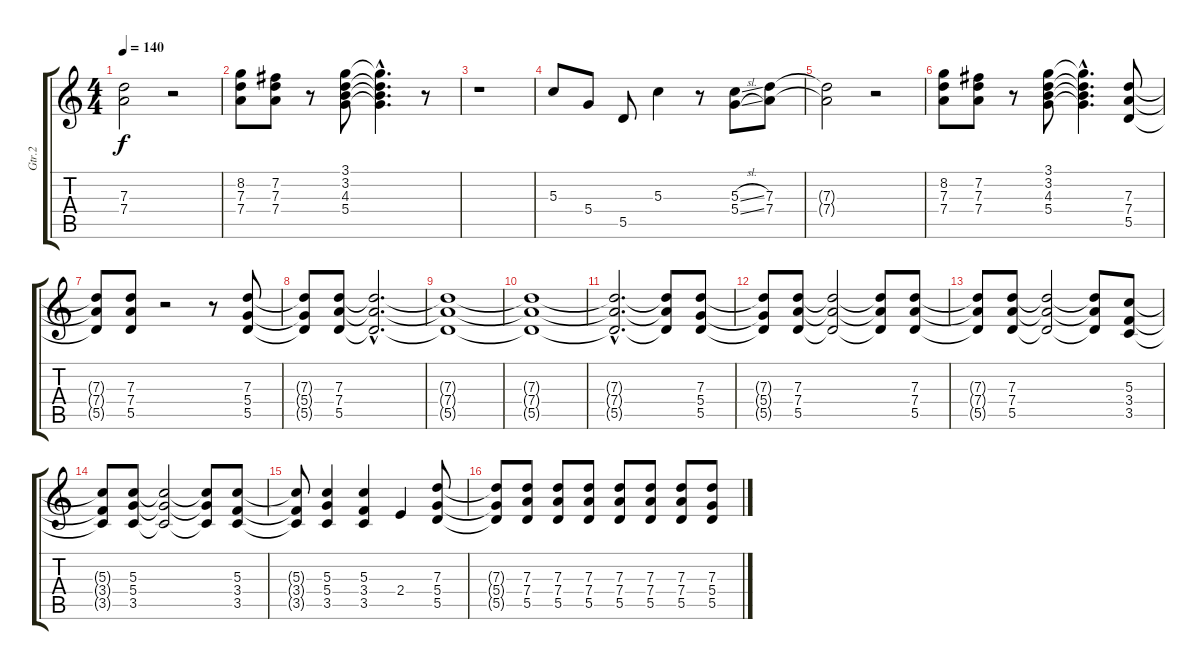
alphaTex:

\track ("Gtr.2" "Gtr.2") {instrument overdrivenguitar}
\staff {score tabs}
\tuning (E4 B3 G3 D3 A2 E2) {hide}
\ts (4 4)
\tempo 140
\clef g2
\ks c
(7.3{t} 7.4{t}).2{dy f} r.2 |
(8.2 7.3 7.4).8 (7.2 7.3 7.4).8 r.8 (3.1 3.2 4.3 5.4).8 (3.1{hac t} 3.2{hac t} 4.3{hac t} 5.4{hac t}).4{d} r.8 |
r.1 |
5.3.8 5.4.8 5.5.8 5.3.4 r.8 (5.3{sl} 5.4{sl}).8 (7.3 7.4).8 |
(7.3{t} 7.4{t}).2 r.2 |
(8.2 7.3 7.4).8 (7.2 7.3 7.4).8 r.8 (3.1 3.2 4.3 5.4).8 (3.1{hac t} 3.2{hac t} 4.3{hac t} 5.4{hac t}).4{d} (7.3 7.4 5.5).8 |
(7.3{t} 7.4{t} 5.5{t}).8 (7.3 7.4 5.5).8 r.2 r.8 (7.3 5.4 5.5).8 |
(7.3{t} 5.4{t} 5.5{t}).8 (7.3 7.4 5.5).8 (7.3{hac t} 7.4{hac t} 5.5{hac t}).2{d} |
(7.3{t} 7.4{t} 5.5{t}).1 |
(7.3{t} 7.4{t} 5.5{t}).1 |
(7.3{hac t} 7.4{hac t} 5.5{hac t}).2{d} (7.3{t} 7.4{t} 5.5{t}).8 (7.3 5.4 5.5).8 |
(7.3{t} 5.4{t} 5.5{t}).8 (7.3 7.4 5.5).8 (7.3{t} 7.4{t} 5.5{t}).2 (7.3{t} 7.4{t} 5.5{t}).8 (7.3 7.4 5.5).8 |
(7.3{t} 7.4{t} 5.5{t}).8 (7.3 7.4 5.5).8 (7.3{t} 7.4{t} 5.5{t}).2 (7.3{t} 7.4{t} 5.5{t}).8 (5.3 3.4 3.5).8 |
(5.3{t} 3.4{t} 3.5{t}).8 (5.3 5.4 3.5).8 (5.3{t} 5.4{t} 3.5{t}).2 (5.3{t} 5.4{t} 3.5{t}).8 (5.3 3.4 3.5).8 |
(5.3{t} 3.4{t} 3.5{t}).8 (5.3 5.4 3.5).4 (5.3 3.4 3.5).4 2.4.4 (7.3 5.4 5.5).8 |
(7.3{t} 5.4{t} 5.5{t}).8 (7.3 7.4 5.5).8 (7.3 7.4 5.5).8 (7.3 7.4 5.5).8 (7.3 7.4 5.5).8 (7.3 7.4 5.5).8 (7.3 7.4 5.5).8 (7.3 5.4 5.5).8
